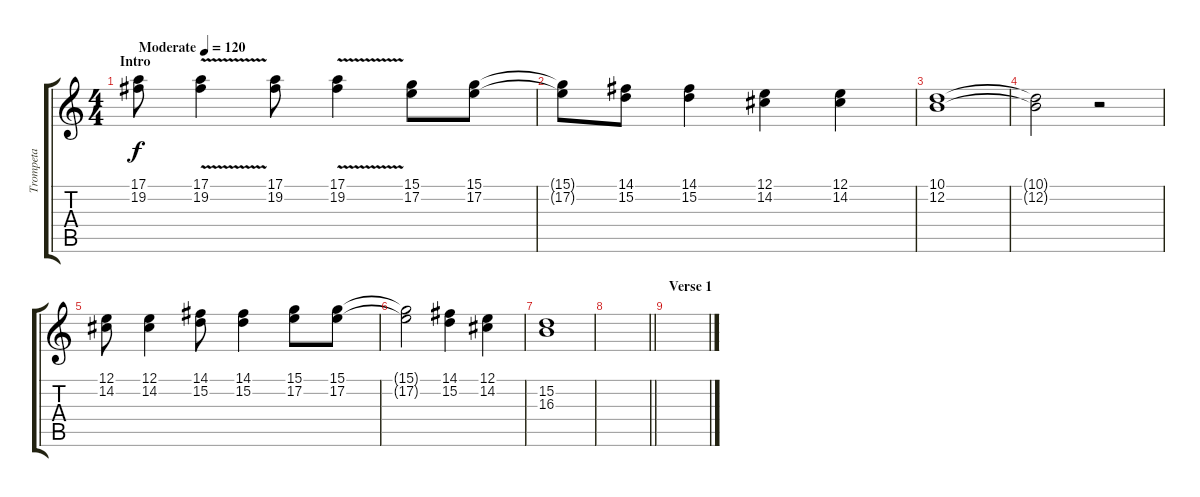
\track ("Trompeta" "Trompeta") {instrument trumpet}
\staff {score tabs}
\tuning (E4 B3 G3 D3 A2 E2) {hide}
\ts (4 4)
\section ("" "Intro")
\tempo (120 "Moderate")
\clef g2
\ks c
(17.1 19.2).8{dy f instrument trumpet} (17.1{v} 19.2{v}).4 (17.1 19.2).8 (17.1{v} 19.2{v}).4 (15.1 17.2).8 (15.1 17.2).8 |
(15.1{t} 17.2{t}).8 (14.1 15.2).8 (14.1 15.2).4 (12.1 14.2).4 (12.1 14.2).4 |
(10.1 12.2).1 |
(10.1{t} 12.2{t}).2 r.2 |
(12.1 14.2).8 (12.1 14.2).4 (14.1 15.2).8 (14.1 15.2).4 (15.1 17.2).8 (15.1 17.2).8 |
(15.1{t} 17.2{t}).2 (14.1 15.2).4 (12.1 14.2).4 |
(15.2 16.3).1 |
\barLineRight lightlight
|
\section ("" "Verse 1")
